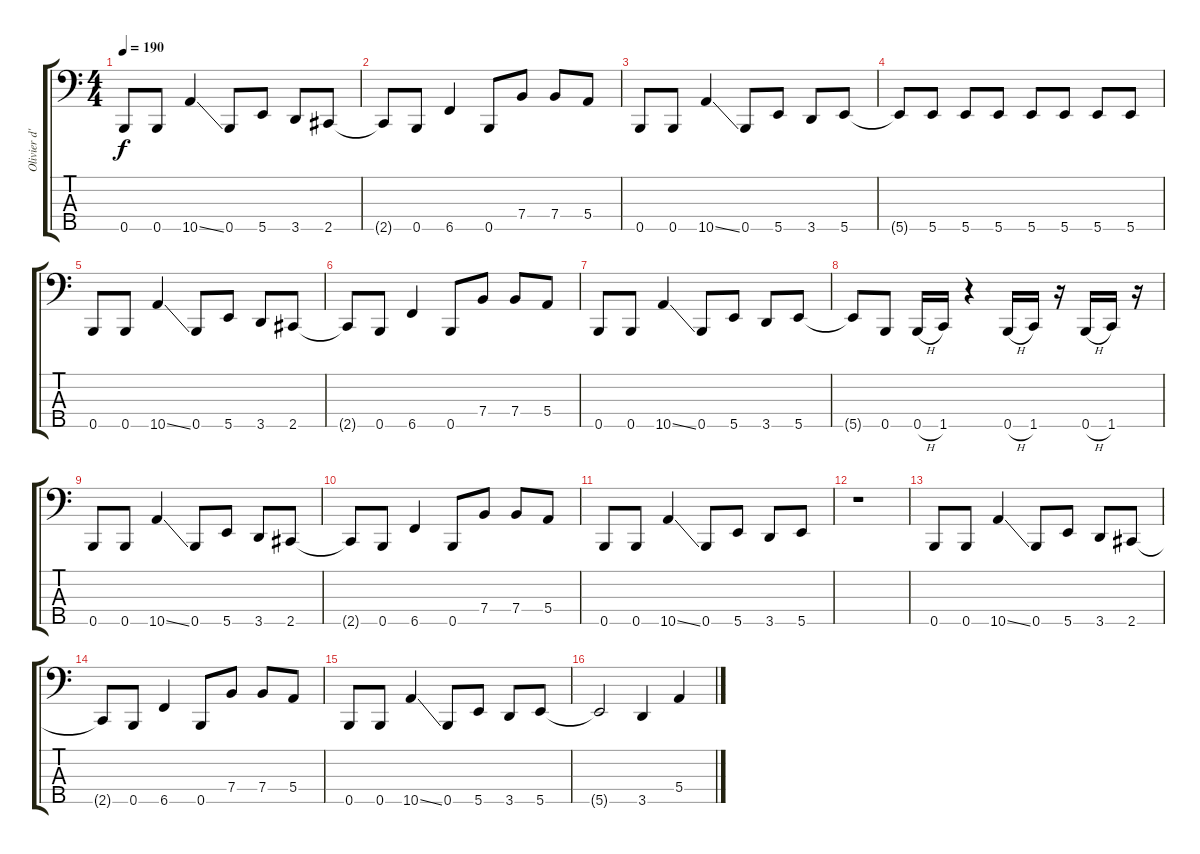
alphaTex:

\track ("Olivier d'Aries (Bass)" "Olivier d'") {instrument electricbassfinger}
\staff {score tabs}
\tuning (G2 D2 A1 E1 B0) {hide}
\ts (4 4)
\tempo 190
\clef f4
\ks c
0.5.8{dy f} 0.5.8 10.5{ss}.4 0.5.8 5.5.8 3.5.8 2.5.8 |
2.5{t}.8 0.5.8 6.5.4 0.5.8 7.4.8 7.4.8 5.4.8 |
0.5.8 0.5.8 10.5{ss}.4 0.5.8 5.5.8 3.5.8 5.5.8 |
5.5{t}.8 5.5.8 5.5.8 5.5.8 5.5.8 5.5.8 5.5.8 5.5.8 |
0.5.8 0.5.8 10.5{ss}.4 0.5.8 5.5.8 3.5.8 2.5.8 |
2.5{t}.8 0.5.8 6.5.4 0.5.8 7.4.8 7.4.8 5.4.8 |
0.5.8 0.5.8 10.5{ss}.4 0.5.8 5.5.8 3.5.8 5.5.8 |
5.5{t}.8 0.5.8 0.5{h}.16 1.5.16 r.4 0.5{h}.16 1.5.16 r.16 0.5{h}.16 1.5.16 r.16 |
0.5.8 0.5.8 10.5{ss}.4 0.5.8 5.5.8 3.5.8 2.5.8 |
2.5{t}.8 0.5.8 6.5.4 0.5.8 7.4.8 7.4.8 5.4.8 |
0.5.8 0.5.8 10.5{ss}.4 0.5.8 5.5.8 3.5.8 5.5.8 |
r.1 |
0.5.8 0.5.8 10.5{ss}.4 0.5.8 5.5.8 3.5.8 2.5.8 |
2.5{t}.8 0.5.8 6.5.4 0.5.8 7.4.8 7.4.8 5.4.8 |
0.5.8 0.5.8 10.5{ss}.4 0.5.8 5.5.8 3.5.8 5.5.8 |
5.5{t}.2 3.5.4 5.4.4
